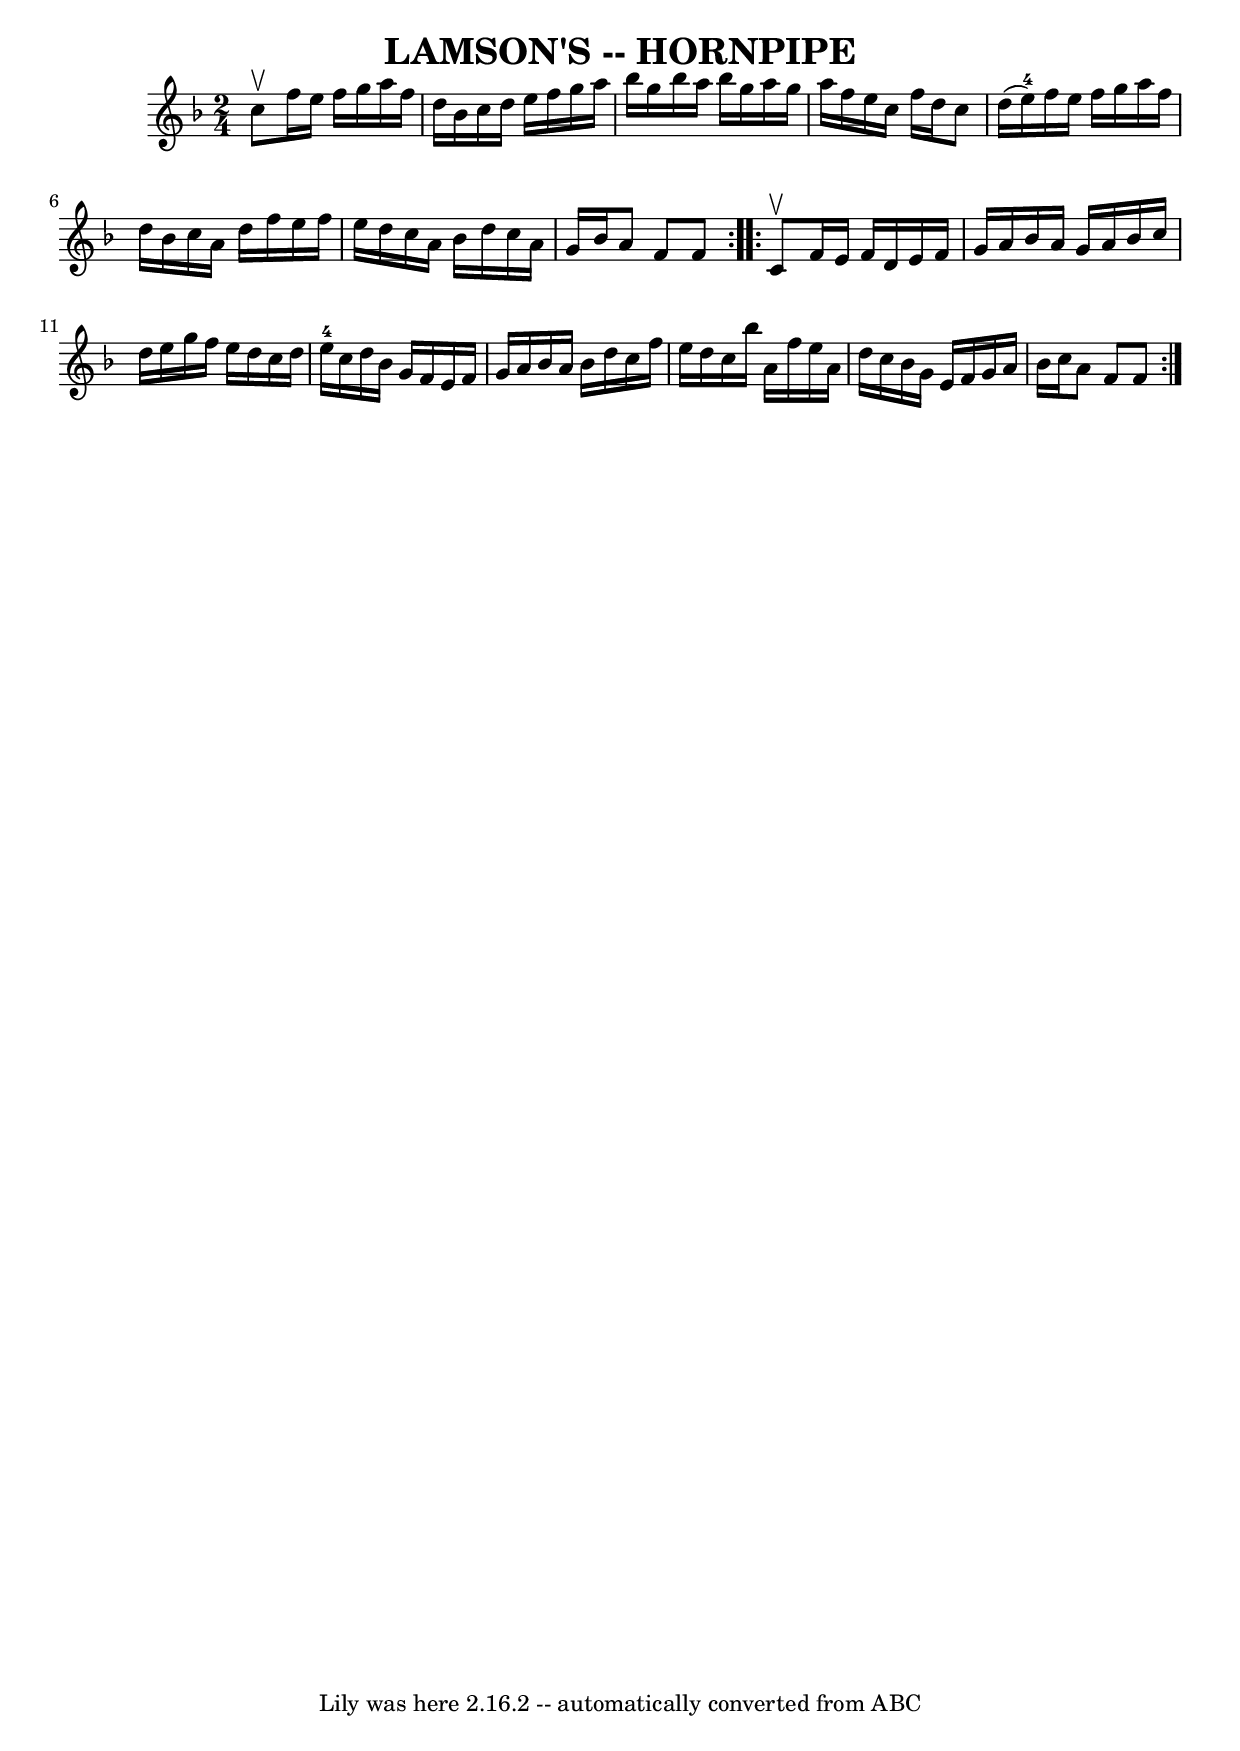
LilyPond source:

\version "2.16.2"
\include "Mammoth.ily"
\header {
  %% book = "Ryan's Mammoth Collection of Fiddle Tunes"
  crossRefNumber = "1"
  footnotes = ""
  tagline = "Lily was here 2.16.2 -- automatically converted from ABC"
  title = "LAMSON'S -- HORNPIPE"

}
voicedefault =  {



  \repeat volta 2 {

    \time 2/4 
    \key f \major
    c''8^\upbow       |
    f''16 e''16 f''16 
    g''16 a''16 f''16 d''16 bes'16    |
    c''16 d''16    
    e''16 f''16 g''16 a''16 bes''16 g''16    |
    bes''16    
    a''16 bes''16 g''16 a''16 g''16 a''16 f''16    |
    
    e''16 c''16 f''16 d''16 c''8 d''16 (e''16-4)   |
    
    |
    f''16 e''16 f''16 g''16 a''16 f''16 d''16    
    bes'16    |
    c''16 a'16 d''16 f''16 e''16 f''16 e''16 
    d''16    |
    c''16 a'16 bes'16 d''16 c''16 a'16    
    g'16 bes'16    |
    a'8 f'8 f'8    
  }     
  \repeat volta 2 {
    c'8 ^\upbow       |
    f'16 e'16 f'16 d'16 e'16 f'16 g'16   
    a'16    |
    bes'16 a'16 g'16 a'16 bes'16 c''16 d''16  
    e''16    |
    g''16 f''16 e''16 d''16 c''16 d''16    
    e''16-4 c''16    |
    d''16 bes'16 g'16 f'16 e'16    
    f'16 g'16 a'16    |
    |
    bes'16 a'16 bes'16    
    d''16 c''16 f''16 e''16 d''16    |
    c''16 bes''16    
    a'16 f''16 e''16 a'16 d''16 c''16    |
    bes'16 g'16   
    e'16 f'16 g'16 a'16 bes'16 c''16    |
    a'8 f'8    
    f'8    
  }   

}

\score{
  <<

    \context Staff="default"
    {
      \voicedefault 
      
    }

  >>
  \layout {
    
  }
  \midi {
  }

}
